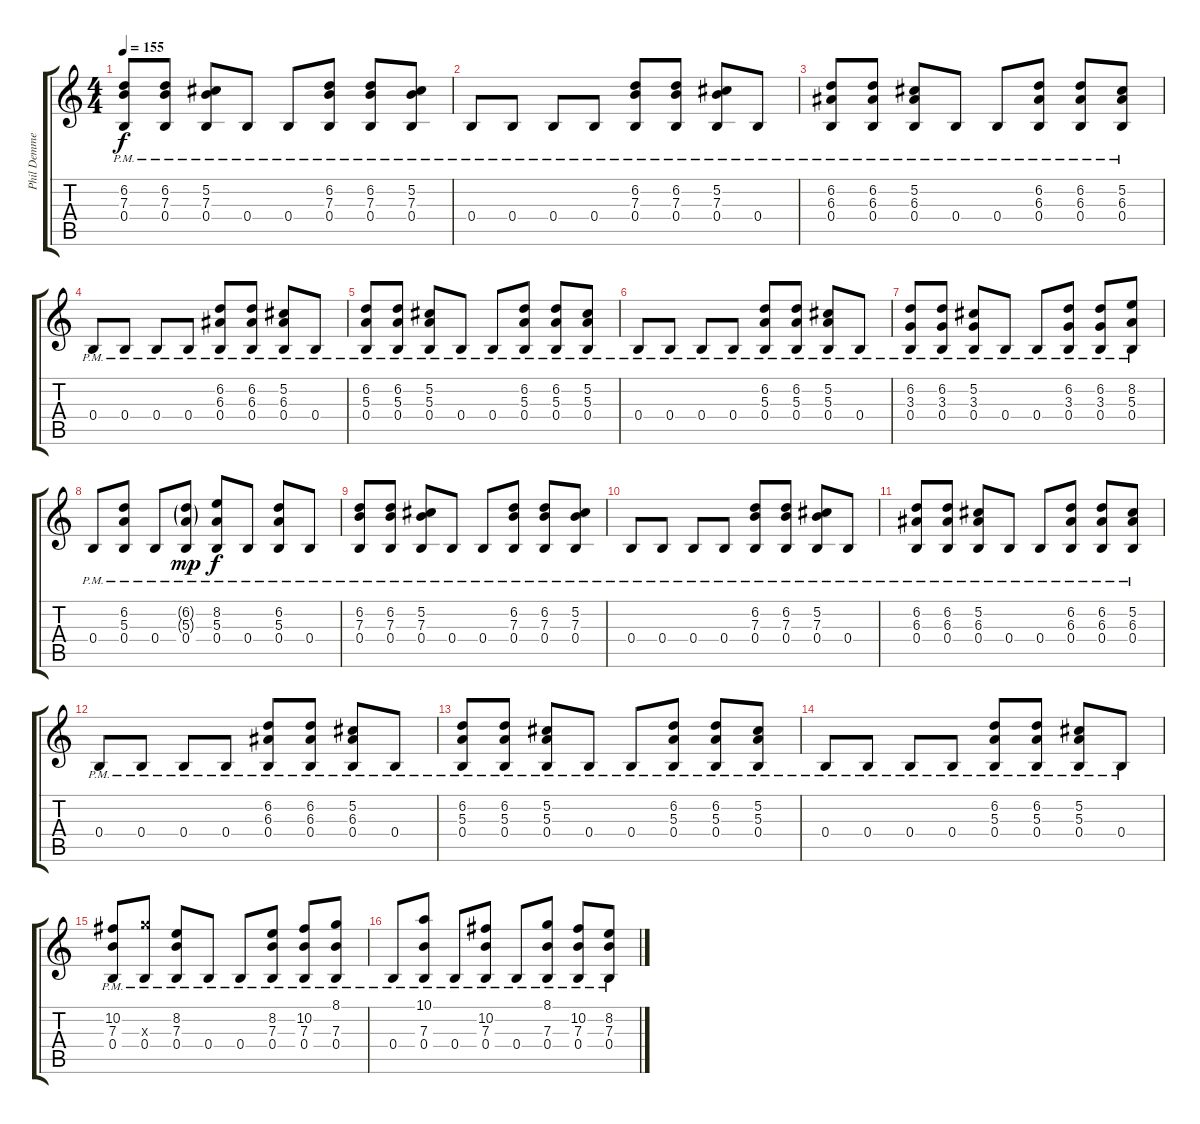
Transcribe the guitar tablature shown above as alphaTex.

\track ("Phil Demmel (Lead guitar)" "Phil Demme") {instrument distortionguitar}
\staff {score tabs}
\tuning (B3 Ab3 E3 B2 Gb2 B1) {hide}
\ts (4 4)
\tempo 155
\clef g2
\ks c
(6.2 7.3 0.4{pm}).8{dy f} (6.2 7.3 0.4{pm}).8 (5.2 7.3 0.4{pm}).8 0.4{pm}.8 0.4{pm}.8 (6.2 7.3 0.4{pm}).8 (6.2 7.3 0.4{pm}).8 (5.2 7.3 0.4{pm}).8 |
0.4{pm}.8 0.4{pm}.8 0.4{pm}.8 0.4{pm}.8 (6.2 7.3 0.4{pm}).8 (6.2 7.3 0.4{pm}).8 (5.2 7.3 0.4{pm}).8 0.4{pm}.8 |
(6.2 6.3 0.4{pm}).8 (6.2 6.3 0.4{pm}).8 (5.2 6.3 0.4{pm}).8 0.4{pm}.8 0.4{pm}.8 (6.2 6.3 0.4{pm}).8 (6.2 6.3 0.4{pm}).8 (5.2 6.3 0.4{pm}).8 |
0.4{pm}.8 0.4{pm}.8 0.4{pm}.8 0.4{pm}.8 (6.2 6.3 0.4{pm}).8 (6.2 6.3 0.4{pm}).8 (5.2 6.3 0.4{pm}).8 0.4{pm}.8 |
(6.2 5.3 0.4{pm}).8 (6.2 5.3 0.4{pm}).8 (5.2 5.3 0.4{pm}).8 0.4{pm}.8 0.4{pm}.8 (6.2 5.3 0.4{pm}).8 (6.2 5.3 0.4{pm}).8 (5.2 5.3 0.4{pm}).8 |
0.4{pm}.8 0.4{pm}.8 0.4{pm}.8 0.4{pm}.8 (6.2 5.3 0.4{pm}).8 (6.2 5.3 0.4{pm}).8 (5.2 5.3 0.4{pm}).8 0.4{pm}.8 |
(6.2 3.3 0.4{pm}).8 (6.2 3.3 0.4{pm}).8 (5.2 3.3 0.4{pm}).8 0.4{pm}.8 0.4{pm}.8 (6.2 3.3 0.4{pm}).8 (6.2 3.3 0.4{pm}).8 (8.2 5.3 0.4{pm}).8 |
0.4{pm}.8 (6.2 5.3 0.4{pm}).8 0.4{pm}.8 (6.2{g} 5.3{g} 0.4{pm}).8{dy mp} (8.2 5.3 0.4{pm}).8{dy f} 0.4{pm}.8 (6.2 5.3 0.4{pm}).8 0.4{pm}.8 |
(6.2 7.3 0.4{pm}).8 (6.2 7.3 0.4{pm}).8 (5.2 7.3 0.4{pm}).8 0.4{pm}.8 0.4{pm}.8 (6.2 7.3 0.4{pm}).8 (6.2 7.3 0.4{pm}).8 (5.2 7.3 0.4{pm}).8 |
0.4{pm}.8 0.4{pm}.8 0.4{pm}.8 0.4{pm}.8 (6.2 7.3 0.4{pm}).8 (6.2 7.3 0.4{pm}).8 (5.2 7.3 0.4{pm}).8 0.4{pm}.8 |
(6.2 6.3 0.4{pm}).8 (6.2 6.3 0.4{pm}).8 (5.2 6.3 0.4{pm}).8 0.4{pm}.8 0.4{pm}.8 (6.2 6.3 0.4{pm}).8 (6.2 6.3 0.4{pm}).8 (5.2 6.3 0.4{pm}).8 |
0.4{pm}.8 0.4{pm}.8 0.4{pm}.8 0.4{pm}.8 (6.2 6.3 0.4{pm}).8 (6.2 6.3 0.4{pm}).8 (5.2 6.3 0.4{pm}).8 0.4{pm}.8 |
(6.2 5.3 0.4{pm}).8 (6.2 5.3 0.4{pm}).8 (5.2 5.3 0.4{pm}).8 0.4{pm}.8 0.4{pm}.8 (6.2 5.3 0.4{pm}).8 (6.2 5.3 0.4{pm}).8 (5.2 5.3 0.4{pm}).8 |
0.4{pm}.8 0.4{pm}.8 0.4{pm}.8 0.4{pm}.8 (6.2 5.3 0.4{pm}).8 (6.2 5.3 0.4{pm}).8 (5.2 5.3 0.4{pm}).8 0.4{pm}.8 |
(10.2 7.3 0.4{pm}).8 (15.3{x} 0.4{pm}).8 (8.2 7.3 0.4{pm}).8 0.4{pm}.8 0.4{pm}.8 (8.2 7.3 0.4{pm}).8 (10.2 7.3 0.4{pm}).8 (8.1 7.3 0.4{pm}).8 |
0.4{pm}.8 (10.1 7.3 0.4{pm}).8 0.4{pm}.8 (10.2 7.3 0.4{pm}).8 0.4{pm}.8 (8.1 7.3 0.4{pm}).8 (10.2 7.3 0.4{pm}).8 (8.2 7.3 0.4{pm}).8
